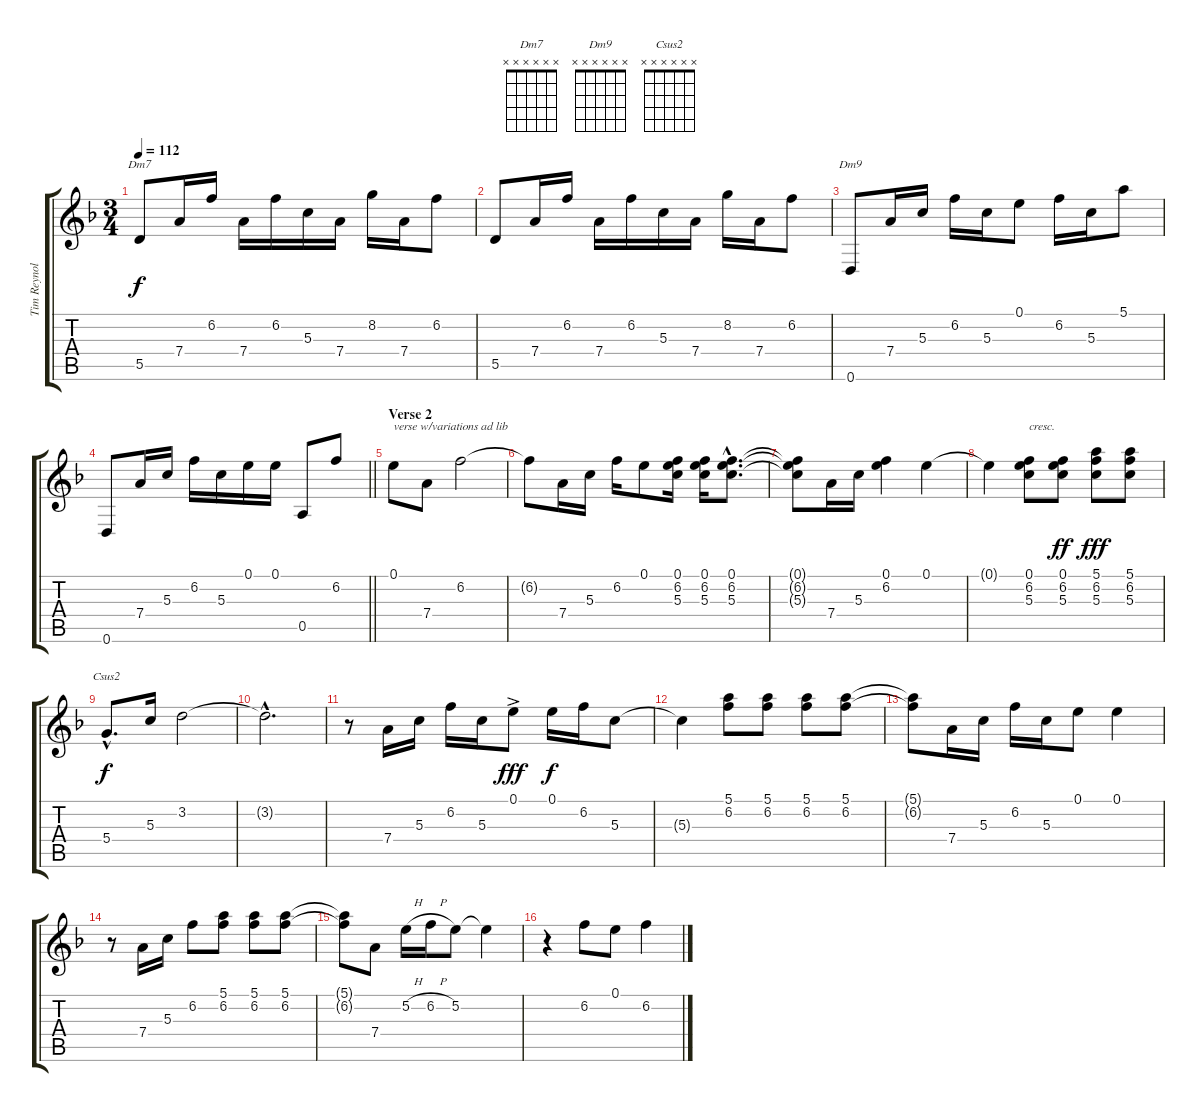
\track ("Tim Reynolds" "Tim Reynol") {instrument acousticguitarsteel}
\staff {score tabs}
\tuning (E4 B3 G3 D3 A2 D2) {hide}
\chord ("Dm7" x x x x x x)
\chord ("Dm9" x x x x x x)
\chord ("Csus2" x x x x x x)
\ts (3 4)
\tempo 112
\clef g2
\ks dminor
5.5.8{ch "Dm7" dy f} 7.4.16 6.2.16 7.4.16 6.2.16 5.3.16 7.4.16 8.2.16 7.4.16 6.2.8 |
5.5.8 7.4.16 6.2.16 7.4.16 6.2.16 5.3.16 7.4.16 8.2.16 7.4.16 6.2.8 |
0.6.8{ch "Dm9"} 7.4.16 5.3.16 6.2.16 5.3.16 0.1.8 6.2.16 5.3.16 5.1.8 |
\barLineRight lightlight
0.6.8 7.4.16 5.3.16 6.2.16 5.3.16 0.1.16 0.1.16 0.5.8 6.2.8 |
\section ("" "Verse 2")
0.1.8{txt "verse w/variations ad lib"} 7.4.8 6.2.2 |
6.2{t}.8 7.4.16 5.3.16 6.2.16 0.1.8 (0.1 6.2 5.3).16 (0.1 6.2 5.3).16 (0.1{hac} 6.2{hac} 5.3{hac}).8{d} |
(0.1{t} 6.2{t} 5.3{t}).8 7.4.16 5.3.16 (0.1 6.2).4 0.1.4 |
0.1{t}.4 (0.1 6.2 5.3).8{txt "cresc."} (0.1 6.2 5.3).8{dy ff} (5.1 6.2 5.3).8{dy fff} (5.1 6.2 5.3).8 |
5.4{hac}.8{d ch "Csus2" dy f} 5.3.16 3.2.2 |
3.2{hac t}.2{d} |
r.8 7.4.16 5.3.16 6.2.16 5.3.16 0.1{ac}.8{dy fff} 0.1.16{dy f} 6.2.16 5.3.8 |
5.3{t}.4 (5.1 6.2).8 (5.1 6.2).8 (5.1 6.2).8 (5.1 6.2).8 |
(5.1{t} 6.2{t}).8 7.4.16 5.3.16 6.2.16 5.3.16 0.1.8 0.1.4 |
r.8 7.4.16 5.3.16 6.2.8 (5.1 6.2).8 (5.1 6.2).8 (5.1 6.2).8 |
(5.1{t} 6.2{t}).8 7.4.8 5.2{h}.16 6.2{h}.16 5.2.8 5.2{t}.4 |
r.4 6.2.8 0.1.8 6.2.4
